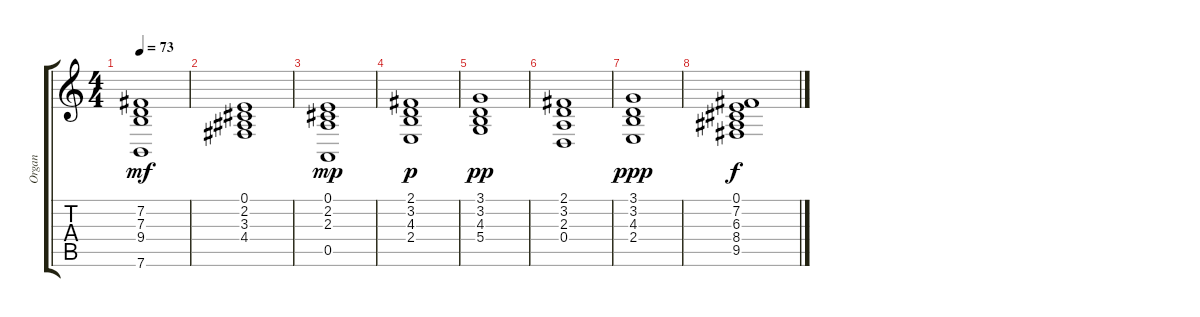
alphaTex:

\track ("Organ" "Organ") {instrument drawbarorgan}
\staff {score tabs}
\tuning (E4 B3 G3 D3 A2 E2) {hide}
\ts (4 4)
\tempo 73
\clef g2
\ks c
(7.2 7.3 9.4 7.6).1{dy mf} |
(0.1 2.2 3.3 4.4).1 |
(0.1 2.2 2.3 0.5).1{dy mp} |
(2.1 3.2 4.3 2.4).1{dy p} |
(3.1 3.2 4.3 5.4).1{dy pp} |
(2.1 3.2 2.3 0.4).1 |
(3.1 3.2 4.3 2.4).1{dy ppp} |
(0.1 7.2 6.3 8.4 9.5).1{dy f}
